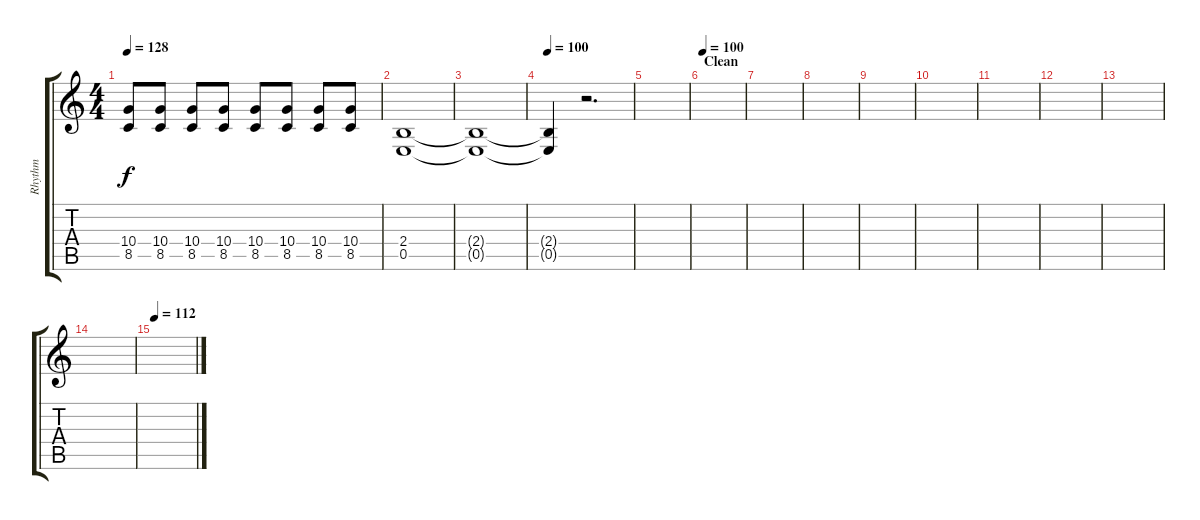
\track ("Rhythm" "Rhythm") {instrument distortionguitar}
\staff {score tabs}
\tuning (B3 Gb3 D3 A2 E2 B1) {hide}
\ts (4 4)
\tempo 128
\clef g2
\ks c
(10.4 8.5).8{dy f} (10.4 8.5).8 (10.4 8.5).8 (10.4 8.5).8 (10.4 8.5).8 (10.4 8.5).8 (10.4 8.5).8 (10.4 8.5).8 |
(2.4 0.5).1{volume 0} |
(2.4{t} 0.5{t}).1 |
\tempo 100
(2.4{t} 0.5{t}).4 r.2{d} |
|
\section ("" "Clean")
\tempo 100
|
|
|
|
|
|
|
|
|
\tempo 112
